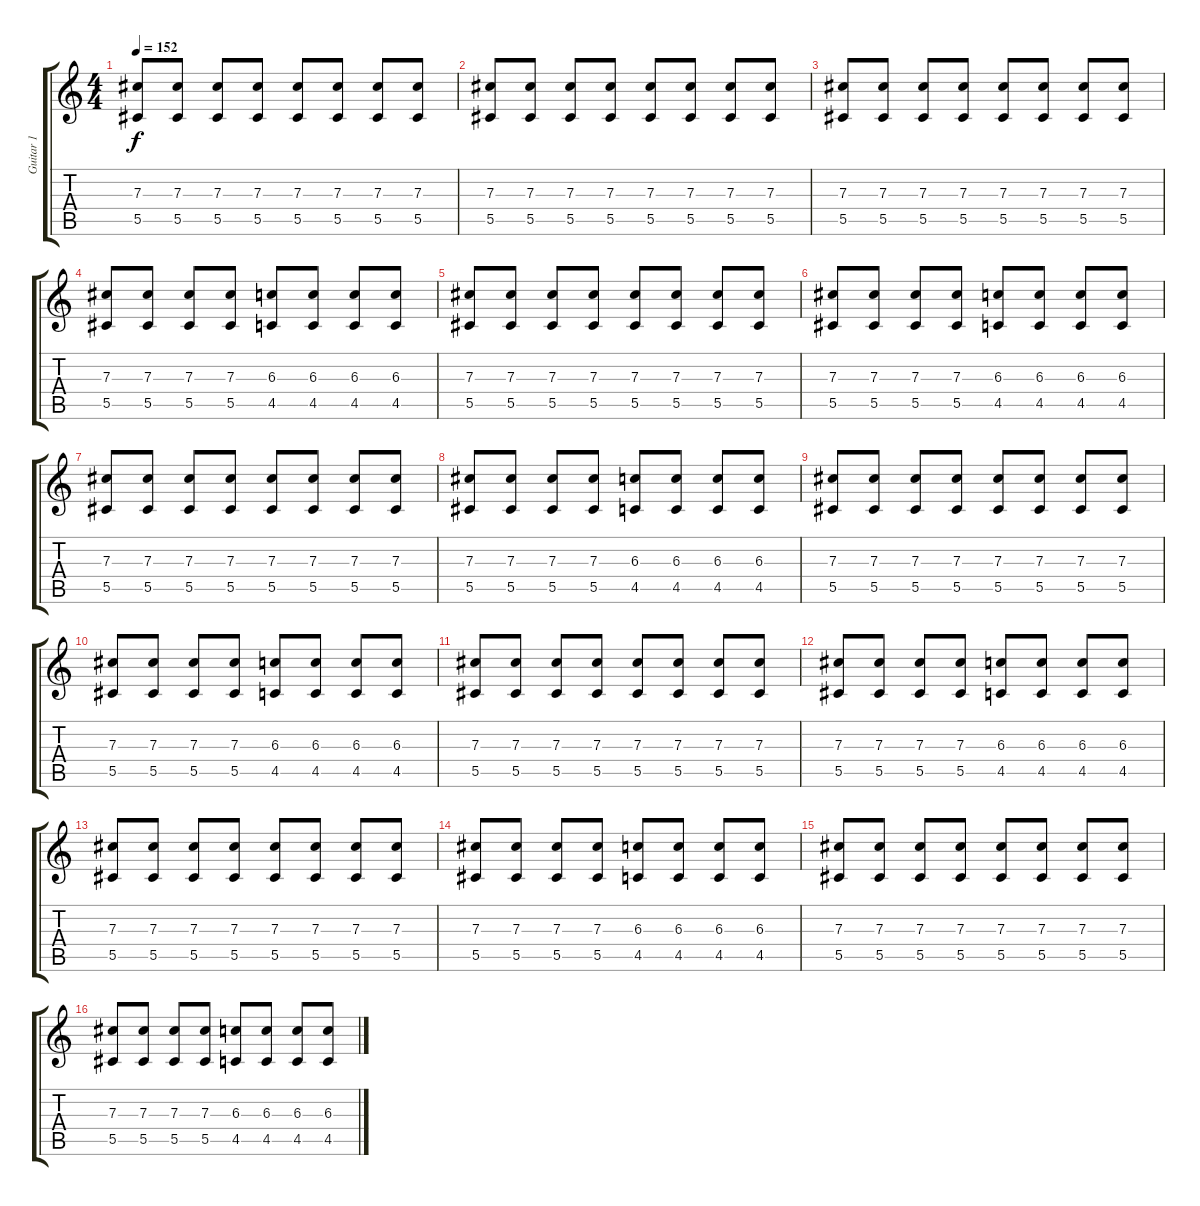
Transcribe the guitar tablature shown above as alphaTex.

\track ("Guitar 1" "Guitar 1") {instrument overdrivenguitar}
\staff {score tabs}
\tuning (Eb4 Bb3 Gb3 Db3 Ab2 Db2) {hide}
\ts (4 4)
\tempo 152
\clef g2
\ks c
(7.3 5.5).8{dy f} (7.3 5.5).8 (7.3 5.5).8 (7.3 5.5).8 (7.3 5.5).8 (7.3 5.5).8 (7.3 5.5).8 (7.3 5.5).8 |
(7.3 5.5).8 (7.3 5.5).8 (7.3 5.5).8 (7.3 5.5).8 (7.3 5.5).8 (7.3 5.5).8 (7.3 5.5).8 (7.3 5.5).8 |
(7.3 5.5).8 (7.3 5.5).8 (7.3 5.5).8 (7.3 5.5).8 (7.3 5.5).8 (7.3 5.5).8 (7.3 5.5).8 (7.3 5.5).8 |
(7.3 5.5).8 (7.3 5.5).8 (7.3 5.5).8 (7.3 5.5).8 (6.3 4.5).8 (6.3 4.5).8 (6.3 4.5).8 (6.3 4.5).8 |
(7.3 5.5).8 (7.3 5.5).8 (7.3 5.5).8 (7.3 5.5).8 (7.3 5.5).8 (7.3 5.5).8 (7.3 5.5).8 (7.3 5.5).8 |
(7.3 5.5).8 (7.3 5.5).8 (7.3 5.5).8 (7.3 5.5).8 (6.3 4.5).8 (6.3 4.5).8 (6.3 4.5).8 (6.3 4.5).8 |
(7.3 5.5).8 (7.3 5.5).8 (7.3 5.5).8 (7.3 5.5).8 (7.3 5.5).8 (7.3 5.5).8 (7.3 5.5).8 (7.3 5.5).8 |
(7.3 5.5).8 (7.3 5.5).8 (7.3 5.5).8 (7.3 5.5).8 (6.3 4.5).8 (6.3 4.5).8 (6.3 4.5).8 (6.3 4.5).8 |
(7.3 5.5).8 (7.3 5.5).8 (7.3 5.5).8 (7.3 5.5).8 (7.3 5.5).8 (7.3 5.5).8 (7.3 5.5).8 (7.3 5.5).8 |
(7.3 5.5).8 (7.3 5.5).8 (7.3 5.5).8 (7.3 5.5).8 (6.3 4.5).8 (6.3 4.5).8 (6.3 4.5).8 (6.3 4.5).8 |
(7.3 5.5).8 (7.3 5.5).8 (7.3 5.5).8 (7.3 5.5).8 (7.3 5.5).8 (7.3 5.5).8 (7.3 5.5).8 (7.3 5.5).8 |
(7.3 5.5).8 (7.3 5.5).8 (7.3 5.5).8 (7.3 5.5).8 (6.3 4.5).8 (6.3 4.5).8 (6.3 4.5).8 (6.3 4.5).8 |
(7.3 5.5).8 (7.3 5.5).8 (7.3 5.5).8 (7.3 5.5).8 (7.3 5.5).8 (7.3 5.5).8 (7.3 5.5).8 (7.3 5.5).8 |
(7.3 5.5).8 (7.3 5.5).8 (7.3 5.5).8 (7.3 5.5).8 (6.3 4.5).8 (6.3 4.5).8 (6.3 4.5).8 (6.3 4.5).8 |
(7.3 5.5).8 (7.3 5.5).8 (7.3 5.5).8 (7.3 5.5).8 (7.3 5.5).8 (7.3 5.5).8 (7.3 5.5).8 (7.3 5.5).8 |
(7.3 5.5).8 (7.3 5.5).8 (7.3 5.5).8 (7.3 5.5).8 (6.3 4.5).8 (6.3 4.5).8 (6.3 4.5).8 (6.3 4.5).8
